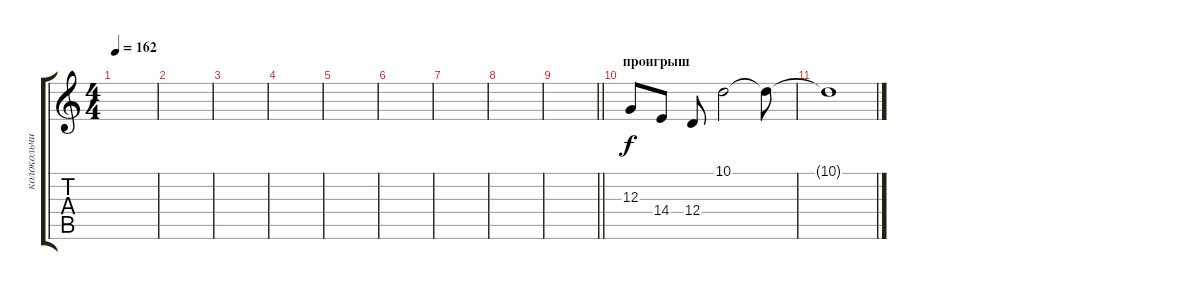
\track ("колокольчики" "колокольчи") {instrument vibraphone}
\staff {score tabs}
\tuning (E4 B3 G3 D3 A2 E2) {hide}
\ts (4 4)
\tempo 162
\clef g2
\ks c
|
|
|
|
|
|
|
|
\barLineRight lightlight
|
\section ("" "проигрыш")
12.3.8 14.4.8 12.4.8 10.1.2 10.1{t}.8 |
10.1{t}.1
